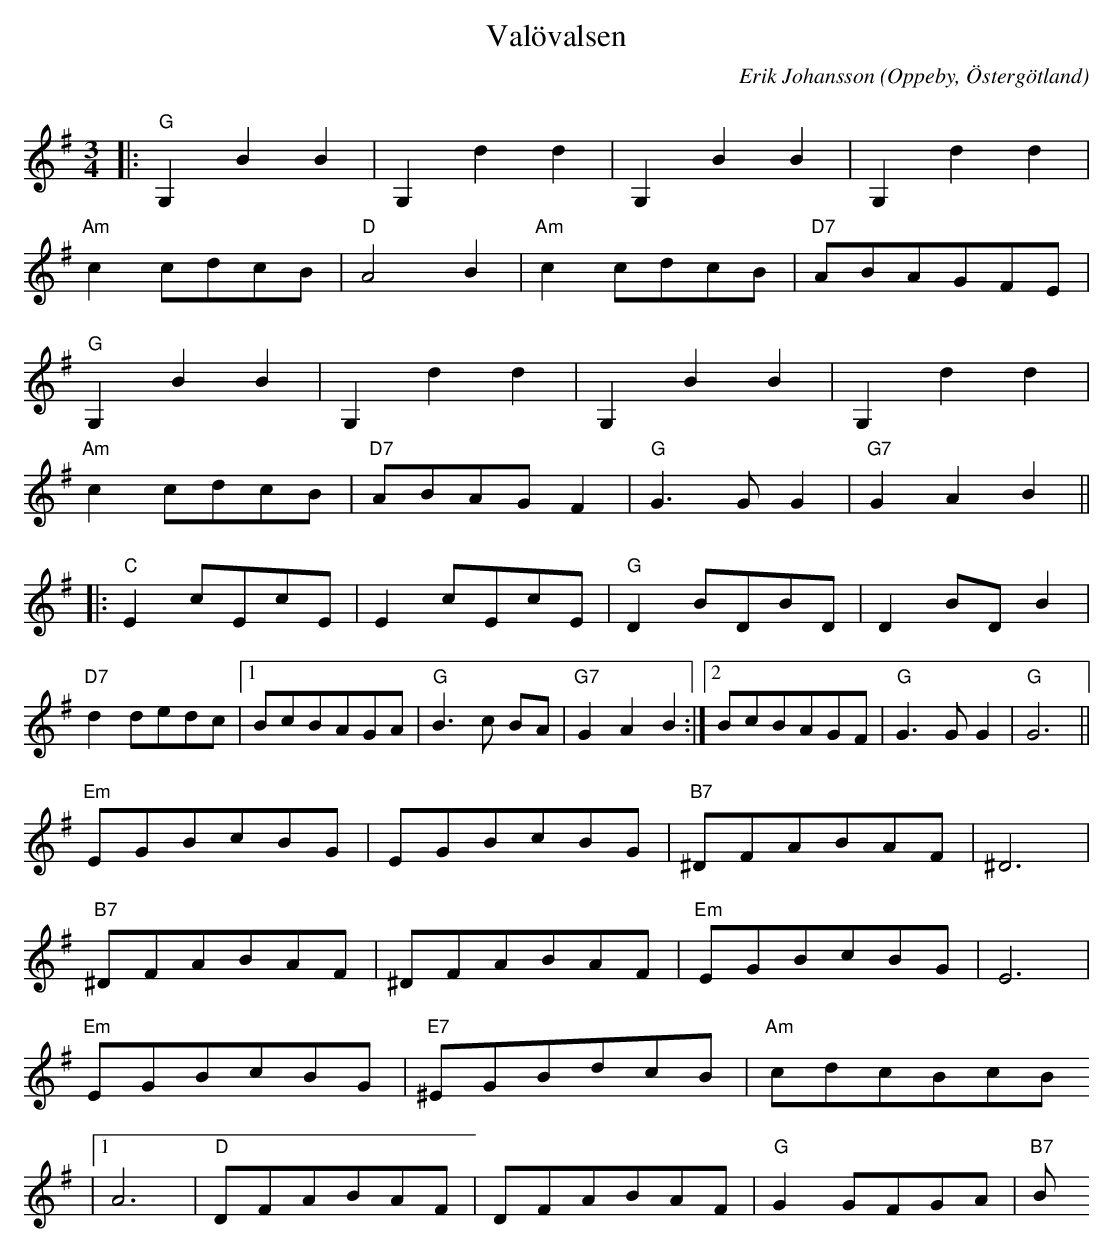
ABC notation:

X:1
T:Valövalsen
C:Erik Johansson
O:Oppeby, Östergötland
Q:140
M:3/4
L:1/8
K:G
|:"G"G,2B2B2|G,2d2d2 |G,2B2B2|G,2d2d2 |
"Am" c2 cdcB| "D" A4 B2 | "Am" c2 cdcB |"D7" ABAGFE |
"G"G,2B2B2|G,2d2d2 |G,2B2B2|G,2d2d2 |
"Am" c2 cdcB| "D7" ABAGF2 | "G" G3 G G2 |"G7" G2A2B2 ||
|:"C"E2 cEcE |E2 cEcE|"G" D2 BDBD |D2 BD B2 |
"D7"d2 dedc|1 BcBAGA|"G"B3 c BA|"G7" G2A2B2:|2 BcBAGF|"G" G3 G G2| "G" G6 ||
"Em" EGBcBG |EGBcBG |"B7"^DFABAF |^D6 |
"B7"^DFABAF |^DFABAF |"Em" EGBcBG |E6 |
"Em" EGBcBG |"E7"^EGBdcB |"Am"cdcBcB
|1 A6 |"D" DFABAF |DFABAF | "G" G2 GFGA |"B7" B& :|
2
